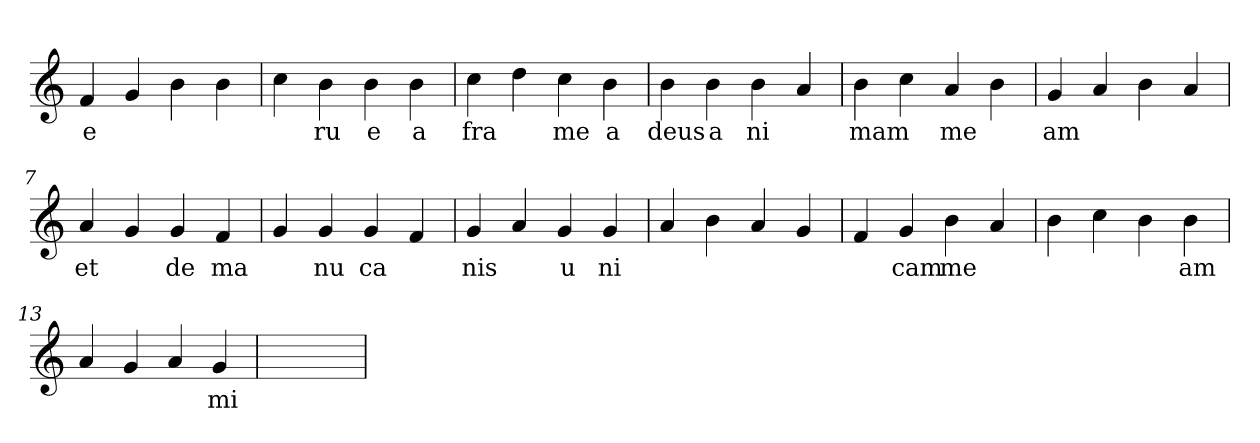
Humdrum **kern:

**kern	**text
*part1	*part1
*staff1	*staff1
*clefG2	*
=1	=1
4f	e
4g	.
4b	.
4b	.
=2	=2
4cc	.
4b	ru
4b	e
4b	a
=3	=3
4cc	fra
4dd	.
4cc	me
4b	a
=4	=4
4b	deus
4b	a
4b	ni
4a	.
=5	=5
4b	mam
4cc	.
4a	me
4b	.
=6	=6
4g	am
4a	.
4b	.
4a	.
=7	=7
4a	et
4g	.
4g	de
4f	ma
=8	=8
4g	.
4g	nu
4g	ca
4f	.
=9	=9
4g	nis
4a	.
4g	u
4g	ni
=10	=10
4a	.
4b	.
4a	.
4g	.
=11	=11
4f	.
4g	cam
4b	me
4a	.
=12	=12
4b	.
4cc	.
4b	.
4b	am
=13	=13
4a	.
4g	.
4a	.
4g	mi
=14	=14
1ryy	.
=	=
*-	*-
